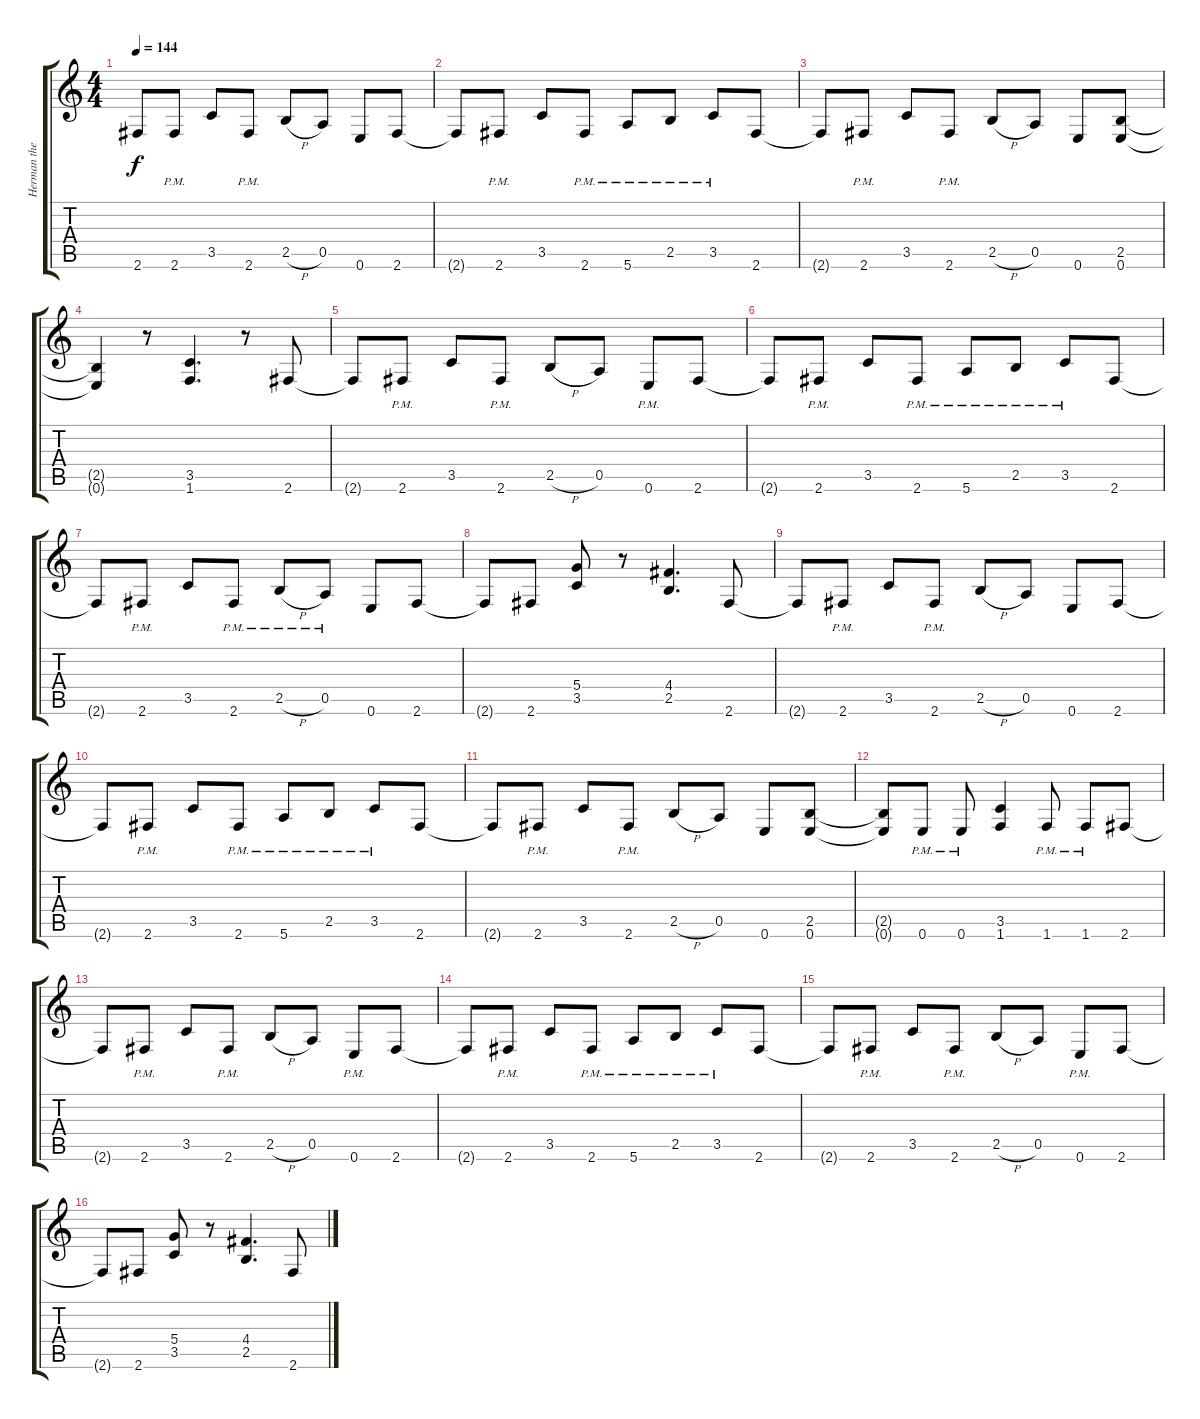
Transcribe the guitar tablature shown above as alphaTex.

\track ("Herman the German" "Herman the") {instrument distortionguitar}
\staff {score tabs}
\tuning (E4 B3 G3 D3 A2 E2) {hide}
\ts (4 4)
\tempo 144
\clef g2
\ks c
2.6{t}.8{dy f} 2.6{pm}.8 3.5.8 2.6{pm}.8 2.5{h}.8 0.5.8 0.6.8 2.6.8 |
2.6{t}.8 2.6{pm}.8 3.5.8 2.6{pm}.8 5.6{pm}.8 2.5{pm}.8 3.5{pm}.8 2.6.8 |
2.6{t}.8 2.6{pm}.8 3.5.8 2.6{pm}.8 2.5{h}.8 0.5.8 0.6.8 (2.5 0.6).8 |
(2.5{t} 0.6{t}).4 r.8 (3.5 1.6).4{d} r.8 2.6.8 |
2.6{t}.8 2.6{pm}.8 3.5.8 2.6{pm}.8 2.5{h}.8 0.5.8 0.6{pm}.8 2.6.8 |
2.6{t}.8 2.6{pm}.8 3.5.8 2.6{pm}.8 5.6{pm}.8 2.5{pm}.8 3.5{pm}.8 2.6.8 |
2.6{t}.8 2.6{pm}.8 3.5.8 2.6{pm}.8 2.5{h pm}.8 0.5{pm}.8 0.6.8 2.6.8 |
2.6{t}.8 2.6.8 (5.4 3.5).8 r.8 (4.4 2.5).4{d} 2.6.8 |
2.6{t}.8 2.6{pm}.8 3.5.8 2.6{pm}.8 2.5{h}.8 0.5.8 0.6.8 2.6.8 |
2.6{t}.8 2.6{pm}.8 3.5.8 2.6{pm}.8 5.6{pm}.8 2.5{pm}.8 3.5{pm}.8 2.6.8 |
2.6{t}.8 2.6{pm}.8 3.5.8 2.6{pm}.8 2.5{h}.8 0.5.8 0.6.8 (2.5 0.6).8 |
(2.5{t} 0.6{t}).8 0.6{pm}.8 0.6{pm}.8 (3.5 1.6).4 1.6{pm}.8 1.6{pm}.8 2.6.8 |
2.6{t}.8 2.6{pm}.8 3.5.8 2.6{pm}.8 2.5{h}.8 0.5.8 0.6{pm}.8 2.6.8 |
2.6{t}.8 2.6{pm}.8 3.5.8 2.6{pm}.8 5.6{pm}.8 2.5{pm}.8 3.5{pm}.8 2.6.8 |
2.6{t}.8 2.6{pm}.8 3.5.8 2.6{pm}.8 2.5{h}.8 0.5.8 0.6{pm}.8 2.6.8 |
2.6{t}.8 2.6.8 (5.4 3.5).8 r.8 (4.4 2.5).4{d} 2.6.8
